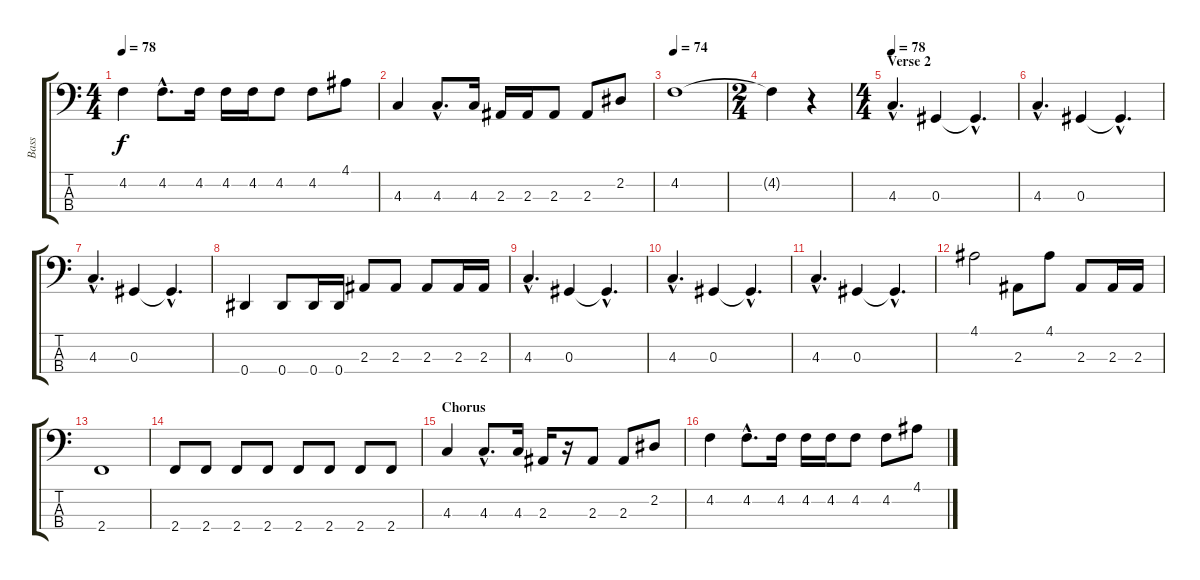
\track ("Bass" "Bass") {instrument electricbassfinger}
\staff {score tabs}
\tuning (Gb2 Db2 Ab1 Eb1) {hide}
\ts (4 4)
\tempo 78
\clef f4
\ks c
4.2.4{dy f} 4.2{hac}.8{d} 4.2.16 4.2.16 4.2.16 4.2.8 4.2.8 4.1.8 |
4.3.4 4.3{hac}.8{d} 4.3.16 2.3.16 2.3.16 2.3.8 2.3.8 2.2.8 |
\tempo 74
4.2.1 |
\ts (2 4)
4.2{t}.4 r.4 |
\ts (4 4)
\section ("" "Verse 2")
\tempo 78
4.3{hac}.4{d volume 11} 0.3.4 0.3{hac t}.4{d} |
4.3{hac}.4{d volume 10} 0.3.4 0.3{hac t}.4{d} |
4.3{hac}.4{d volume 10} 0.3.4 0.3{hac t}.4{d} |
0.4.4 0.4.8 0.4.16 0.4.16 2.3.8 2.3.8 2.3.8 2.3.16 2.3.16 |
4.3{hac}.4{d volume 11} 0.3.4 0.3{hac t}.4{d} |
4.3{hac}.4{d volume 10} 0.3.4 0.3{hac t}.4{d} |
4.3{hac}.4{d volume 10} 0.3.4 0.3{hac t}.4{d} |
4.1.2 2.3.8 4.1.8 2.3.8 2.3.16 2.3.16 |
2.4.1 |
2.4.8 2.4.8 2.4.8 2.4.8 2.4.8 2.4.8 2.4.8 2.4.8 |
\section ("" "Chorus")
4.3.4 4.3{hac}.8{d} 4.3.16 2.3.16 r.16 2.3.8 2.3.8 2.2.8 |
4.2.4 4.2{hac}.8{d} 4.2.16 4.2.16 4.2.16 4.2.8 4.2.8 4.1.8
